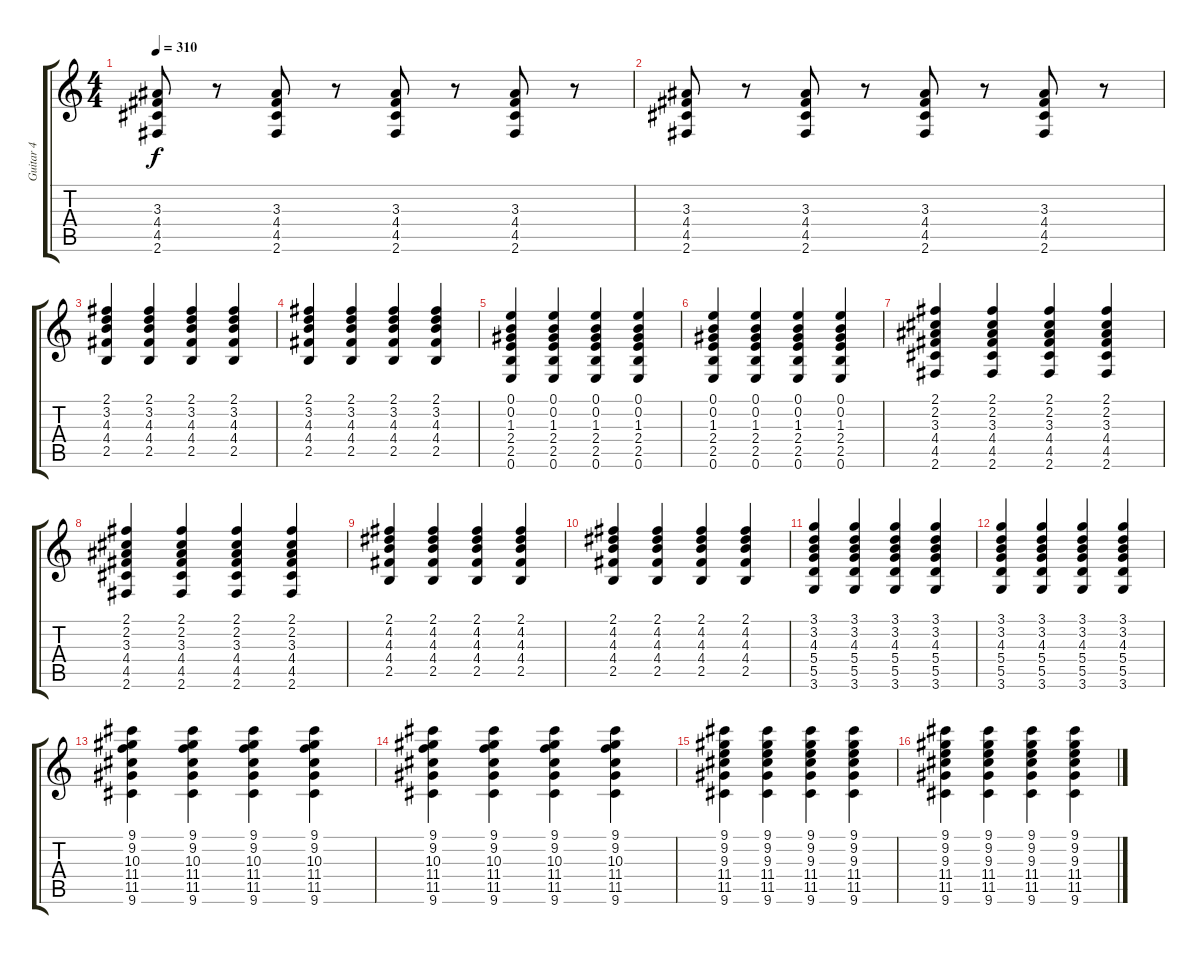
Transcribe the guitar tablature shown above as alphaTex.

\track ("Guitar 4" "Guitar 4") {instrument distortionguitar}
\staff {score tabs}
\tuning (E4 B3 G3 D3 A2 E2) {hide}
\ts (4 4)
\tempo 310
\clef g2
\ks c
(3.3 4.4 4.5 2.6).8{dy f} r.8 (3.3 4.4 4.5 2.6).8 r.8 (3.3 4.4 4.5 2.6).8 r.8 (3.3 4.4 4.5 2.6).8 r.8 |
(3.3 4.4 4.5 2.6).8 r.8 (3.3 4.4 4.5 2.6).8 r.8 (3.3 4.4 4.5 2.6).8 r.8 (3.3 4.4 4.5 2.6).8 r.8 |
(2.1 3.2 4.3 4.4 2.5).4 (2.1 3.2 4.3 4.4 2.5).4 (2.1 3.2 4.3 4.4 2.5).4 (2.1 3.2 4.3 4.4 2.5).4 |
(2.1 3.2 4.3 4.4 2.5).4 (2.1 3.2 4.3 4.4 2.5).4 (2.1 3.2 4.3 4.4 2.5).4 (2.1 3.2 4.3 4.4 2.5).4 |
(0.1 0.2 1.3 2.4 2.5 0.6).4 (0.1 0.2 1.3 2.4 2.5 0.6).4 (0.1 0.2 1.3 2.4 2.5 0.6).4 (0.1 0.2 1.3 2.4 2.5 0.6).4 |
(0.1 0.2 1.3 2.4 2.5 0.6).4 (0.1 0.2 1.3 2.4 2.5 0.6).4 (0.1 0.2 1.3 2.4 2.5 0.6).4 (0.1 0.2 1.3 2.4 2.5 0.6).4 |
(2.1 2.2 3.3 4.4 4.5 2.6).4 (2.1 2.2 3.3 4.4 4.5 2.6).4 (2.1 2.2 3.3 4.4 4.5 2.6).4 (2.1 2.2 3.3 4.4 4.5 2.6).4 |
(2.1 2.2 3.3 4.4 4.5 2.6).4 (2.1 2.2 3.3 4.4 4.5 2.6).4 (2.1 2.2 3.3 4.4 4.5 2.6).4 (2.1 2.2 3.3 4.4 4.5 2.6).4 |
(2.1 4.2 4.3 4.4 2.5).4 (2.1 4.2 4.3 4.4 2.5).4 (2.1 4.2 4.3 4.4 2.5).4 (2.1 4.2 4.3 4.4 2.5).4 |
(2.1 4.2 4.3 4.4 2.5).4 (2.1 4.2 4.3 4.4 2.5).4 (2.1 4.2 4.3 4.4 2.5).4 (2.1 4.2 4.3 4.4 2.5).4 |
(3.1 3.2 4.3 5.4 5.5 3.6).4 (3.1 3.2 4.3 5.4 5.5 3.6).4 (3.1 3.2 4.3 5.4 5.5 3.6).4 (3.1 3.2 4.3 5.4 5.5 3.6).4 |
(3.1 3.2 4.3 5.4 5.5 3.6).4 (3.1 3.2 4.3 5.4 5.5 3.6).4 (3.1 3.2 4.3 5.4 5.5 3.6).4 (3.1 3.2 4.3 5.4 5.5 3.6).4 |
(9.1 9.2 10.3 11.4 11.5 9.6).4 (9.1 9.2 10.3 11.4 11.5 9.6).4 (9.1 9.2 10.3 11.4 11.5 9.6).4 (9.1 9.2 10.3 11.4 11.5 9.6).4 |
(9.1 9.2 10.3 11.4 11.5 9.6).4 (9.1 9.2 10.3 11.4 11.5 9.6).4 (9.1 9.2 10.3 11.4 11.5 9.6).4 (9.1 9.2 10.3 11.4 11.5 9.6).4 |
(9.1 9.2 9.3 11.4 11.5 9.6).4 (9.1 9.2 9.3 11.4 11.5 9.6).4 (9.1 9.2 9.3 11.4 11.5 9.6).4 (9.1 9.2 9.3 11.4 11.5 9.6).4 |
(9.1 9.2 9.3 11.4 11.5 9.6).4 (9.1 9.2 9.3 11.4 11.5 9.6).4 (9.1 9.2 9.3 11.4 11.5 9.6).4 (9.1 9.2 9.3 11.4 11.5 9.6).4
